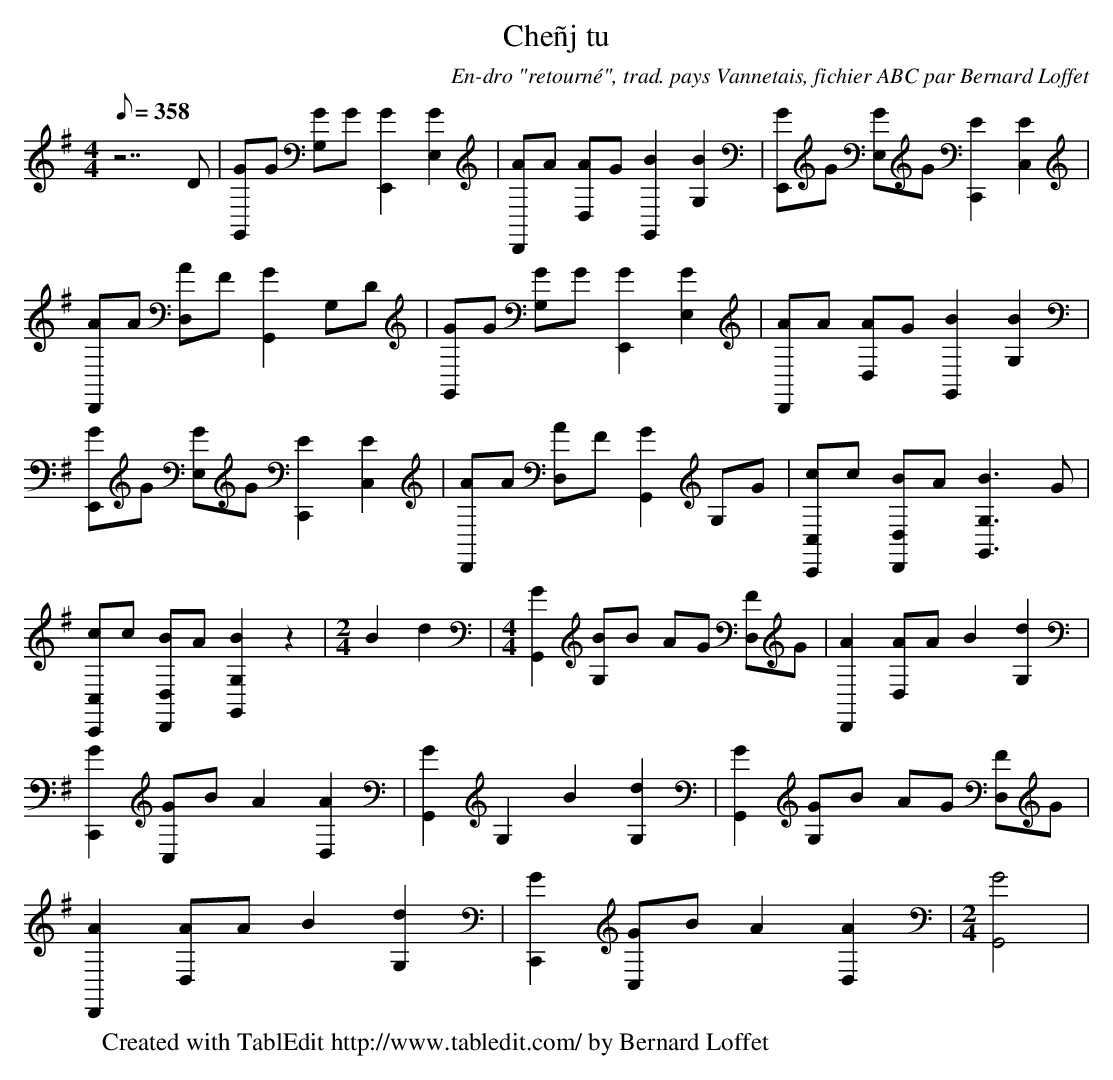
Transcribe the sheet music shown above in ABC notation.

X:1
T:Cheñj tu
C:En-dro "retourné", trad. pays Vannetais, fichier ABC par Bernard Loffet
L:1/8
Q:358
M:4/4
K:G
 z7D | [GG,,]G [GG,]G [G2E,,2] [G2E,2] | [AD,,]A [AD,]G [B2G,,2] [B2G,2] | [GE,,]G [GE,]G [E2C,,2] [E2C,2] | \
 [AD,,]A [AD,]F [G2G,,2] G,D | [GG,,]G [GG,]G [G2E,,2] [G2E,2] | [AD,,]A [AD,]G [B2G,,2] [B2G,2] | \
 [GE,,]G [GE,]G [E2C,,2] [E2C,2] | [AD,,]A [AD,]F [G2G,,2] G,G | [cC,,C,]c [BD,,D,]A [B3G,,3G,3]G | \
 [cC,,C,]c [BD,,D,]A [B2G,,2G,2] z2 | \
M:2/4
 B2 d2 | \
M:4/4
 [G2G,,2] [BG,]B AG [FD,]G | [A2D,,2] [AD,]A B2 [d2G,2] | [G2C,,2] [GC,]B A2 [A2D,2] | \
 [G2G,,2] G,2 B2 [d2G,2] | [G2G,,2] [GG,]B AG [FD,]G | [A2D,,2] [AD,]A B2 [d2G,2] | \
 [G2C,,2] [GC,]B A2 [A2D,2] | \
M:2/4
 [G4G,,4] | \
W:Created with TablEdit http://www.tabledit.com/ by Bernard Loffet
